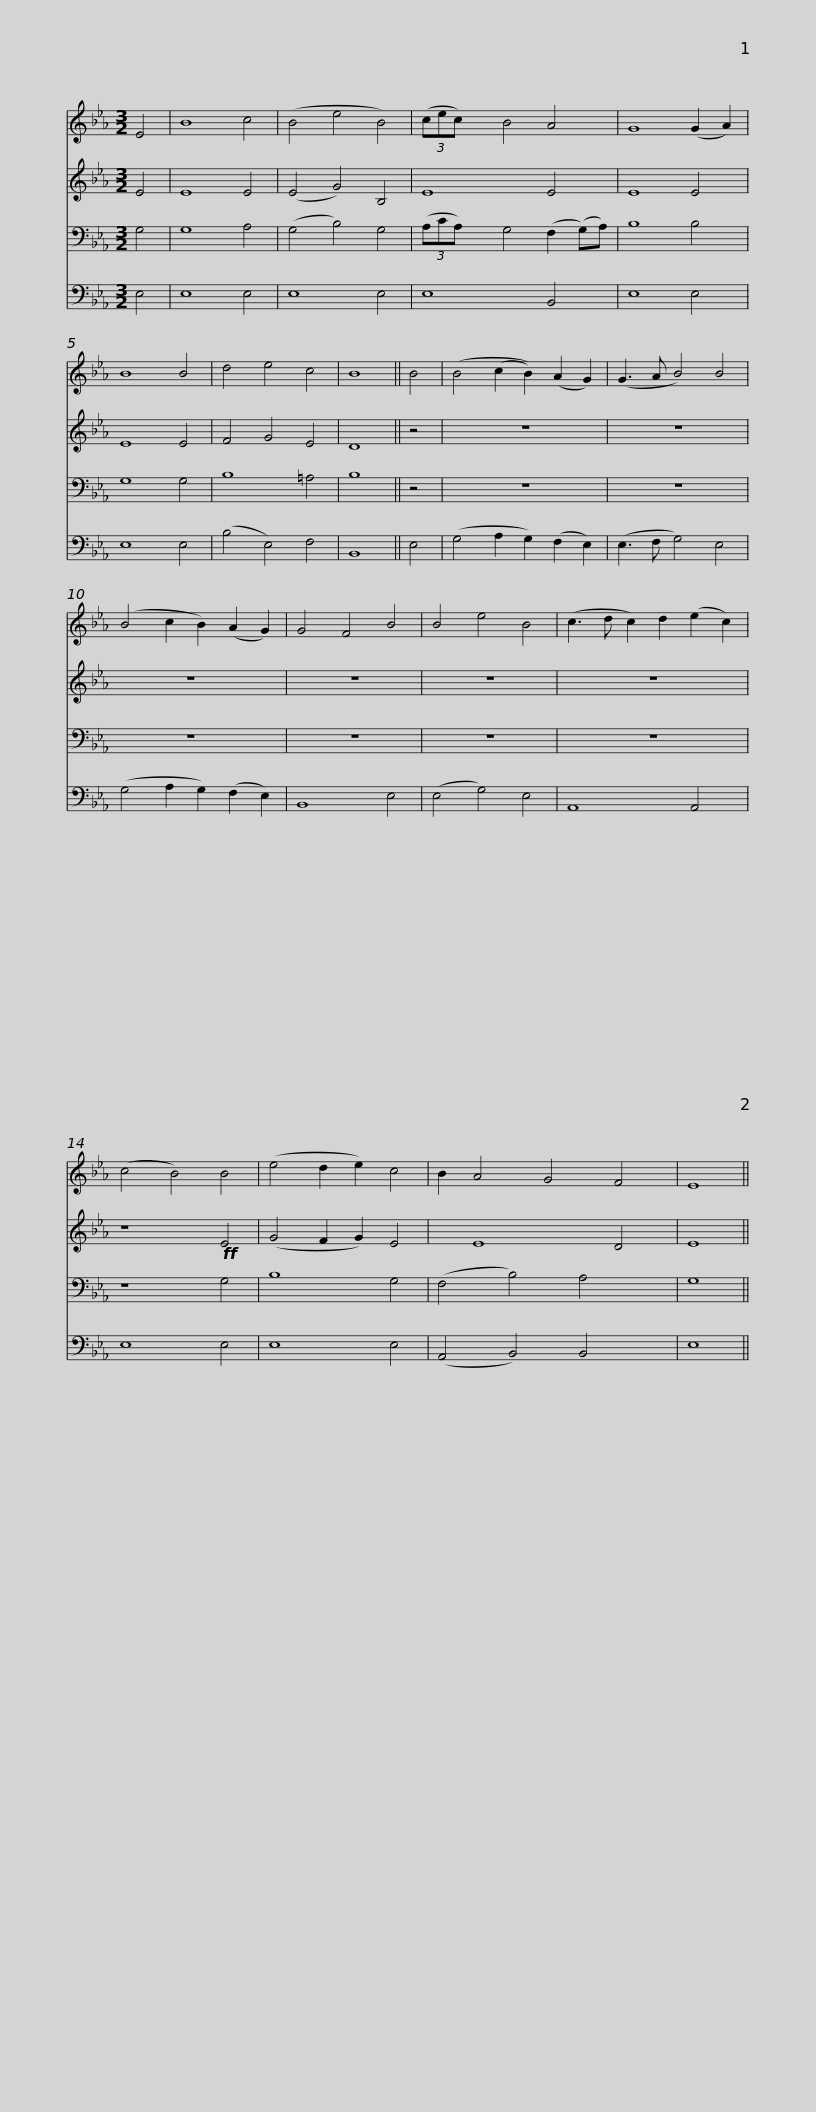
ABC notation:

X:1
%%score 1 2 3 4
L:1/8
M:3/2
I:linebreak $
K:Eb
V:1 treble
V:2 treble
V:3 bass
V:4 bass
V:1
 E4 | B8 c4 | (B4 e4 B4) | (3(cec) x2 B4 A4 | G8 (G2 A2) | %5
 B8 B4 | d4 e4 c4 | B8 || B4 | (B4 (c2 B2)) (A2 G2) |$ %10
 (G3 A B4) B4 | (B4 c2 B2) (A2 G2) | G4 F4 B4 | B4 e4 B4 | (c3 d c2) d2 (e2 c2) | %15
 (c4 B4) B4 | (e4 d2 e2) c4 | B2 A4 G4 F4 |$ E8 || %19
V:2
 E4 | E8 E4 | (E4 G4) B,4 | E8 E4 | E8 E4 | %5
 E8 E4 | F4 G4 E4 | D8 || z4 | z12 |$ %10
 z12 | z12 | z12 | z12 | z12 | %15
 z8!ff! E4 | (G4 F2 G2) E4 | x2 E8 D4 |$ E8 || %19
V:3
 G,4 | G,8 A,4 | (G,4 B,4) G,4 | (3(A,CA,) x2 G,4 (F,2 (G,)A,) | B,8 B,4 | %5
 G,8 G,4 | B,8 =A,4 | B,8 || z4 | z12 |$ %10
 z12 | z12 | z12 | z12 | z12 | %15
 z8 G,4 | B,8 G,4 | (F,4 B,4) A,4 x2 |$ G,8 || %19
V:4
 E,4 | E,8 E,4 | E,8 E,4 | E,8 B,,4 | E,8 E,4 | %5
 E,8 E,4 | (B,4 E,4) F,4 | B,,8 || E,4 | (G,4 A,2 G,2) (F,2 E,2) |$ %10
 (E,3 F, G,4) E,4 | (G,4 A,2 G,2) (F,2 E,2) | B,,8 E,4 | (E,4 G,4) E,4 | A,,8 A,,4 | %15
 E,8 E,4 | E,8 E,4 | (A,,4 B,,4) B,,4 x2 |$ E,8 || %19
